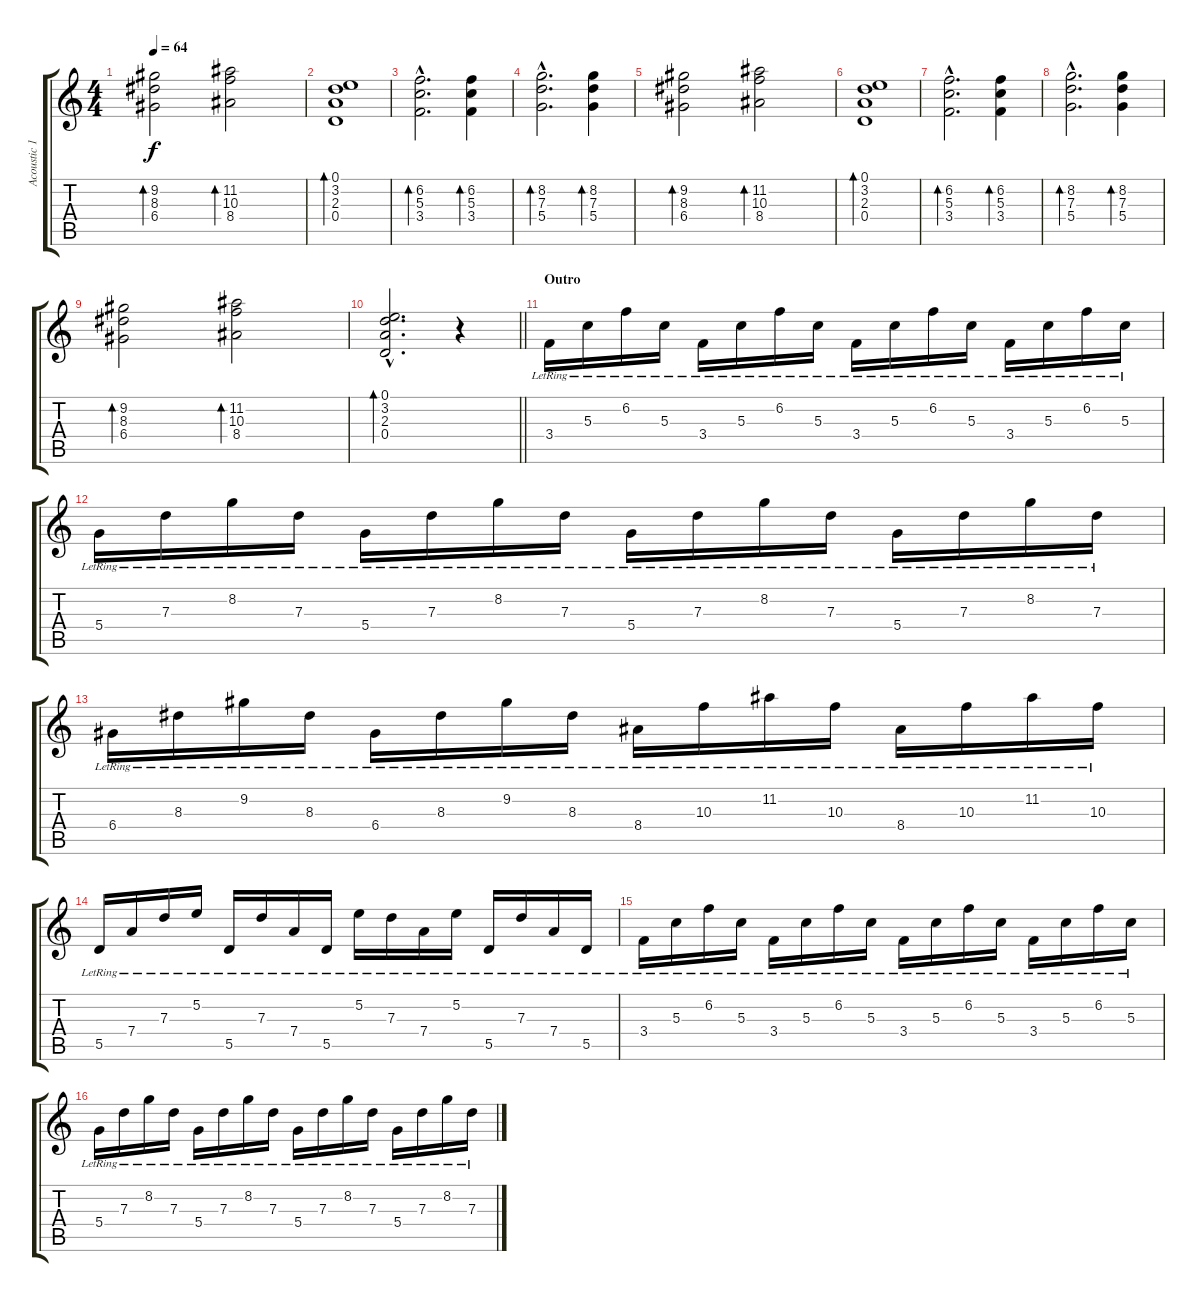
\track ("Acoustic 1" "Acoustic 1") {instrument acousticguitarsteel}
\staff {score tabs}
\tuning (E4 B3 G3 D3 A2 D2) {hide}
\ts (4 4)
\tempo 64
\clef g2
\ks c
(9.2 8.3 6.4).2{bd 120 dy f} (11.2 10.3 8.4).2{bd 120} |
(0.1 3.2 2.3 0.4).1{bd 120} |
(6.2{hac} 5.3{hac} 3.4{hac}).2{d bd 120} (6.2 5.3 3.4).4{bd 120} |
(8.2{hac} 7.3{hac} 5.4{hac}).2{d bd 120} (8.2 7.3 5.4).4{bd 120} |
(9.2 8.3 6.4).2{bd 120} (11.2 10.3 8.4).2{bd 120} |
(0.1 3.2 2.3 0.4).1{bd 120} |
(6.2{hac} 5.3{hac} 3.4{hac}).2{d bd 120} (6.2 5.3 3.4).4{bd 120} |
(8.2{hac} 7.3{hac} 5.4{hac}).2{d bd 120} (8.2 7.3 5.4).4{bd 120} |
(9.2 8.3 6.4).2{bd 120} (11.2 10.3 8.4).2{bd 120} |
\barLineRight lightlight
(0.1{hac} 3.2{hac} 2.3{hac} 0.4{hac}).2{d bd 120} r.4{volume 0} |
\section ("" "Outro")
3.4{lr}.16{volume 10} 5.3{lr}.16 6.2{lr}.16 5.3{lr}.16 3.4{lr}.16 5.3{lr}.16 6.2{lr}.16 5.3{lr}.16 3.4{lr}.16 5.3{lr}.16 6.2{lr}.16 5.3{lr}.16 3.4{lr}.16 5.3{lr}.16 6.2{lr}.16 5.3{lr}.16 |
5.4{lr}.16 7.3{lr}.16 8.2{lr}.16 7.3{lr}.16 5.4{lr}.16 7.3{lr}.16 8.2{lr}.16 7.3{lr}.16 5.4{lr}.16 7.3{lr}.16 8.2{lr}.16 7.3{lr}.16 5.4{lr}.16 7.3{lr}.16 8.2{lr}.16 7.3{lr}.16 |
6.4{lr}.16 8.3{lr}.16 9.2{lr}.16 8.3{lr}.16 6.4{lr}.16 8.3{lr}.16 9.2{lr}.16 8.3{lr}.16 8.4{lr}.16 10.3{lr}.16 11.2{lr}.16 10.3{lr}.16 8.4{lr}.16 10.3{lr}.16 11.2{lr}.16 10.3{lr}.16 |
5.5{lr}.16 7.4{lr}.16 7.3{lr}.16 5.2{lr}.16 5.5{lr}.16 7.3{lr}.16 7.4{lr}.16 5.5{lr}.16 5.2{lr}.16 7.3{lr}.16 7.4{lr}.16 5.2{lr}.16 5.5{lr}.16 7.3{lr}.16 7.4{lr}.16 5.5{lr}.16 |
3.4{lr}.16 5.3{lr}.16 6.2{lr}.16 5.3{lr}.16 3.4{lr}.16 5.3{lr}.16 6.2{lr}.16 5.3{lr}.16 3.4{lr}.16 5.3{lr}.16 6.2{lr}.16 5.3{lr}.16 3.4{lr}.16 5.3{lr}.16 6.2{lr}.16 5.3{lr}.16 |
5.4{lr}.16 7.3{lr}.16 8.2{lr}.16 7.3{lr}.16 5.4{lr}.16 7.3{lr}.16 8.2{lr}.16 7.3{lr}.16 5.4{lr}.16 7.3{lr}.16 8.2{lr}.16 7.3{lr}.16 5.4{lr}.16 7.3{lr}.16 8.2{lr}.16 7.3{lr}.16
